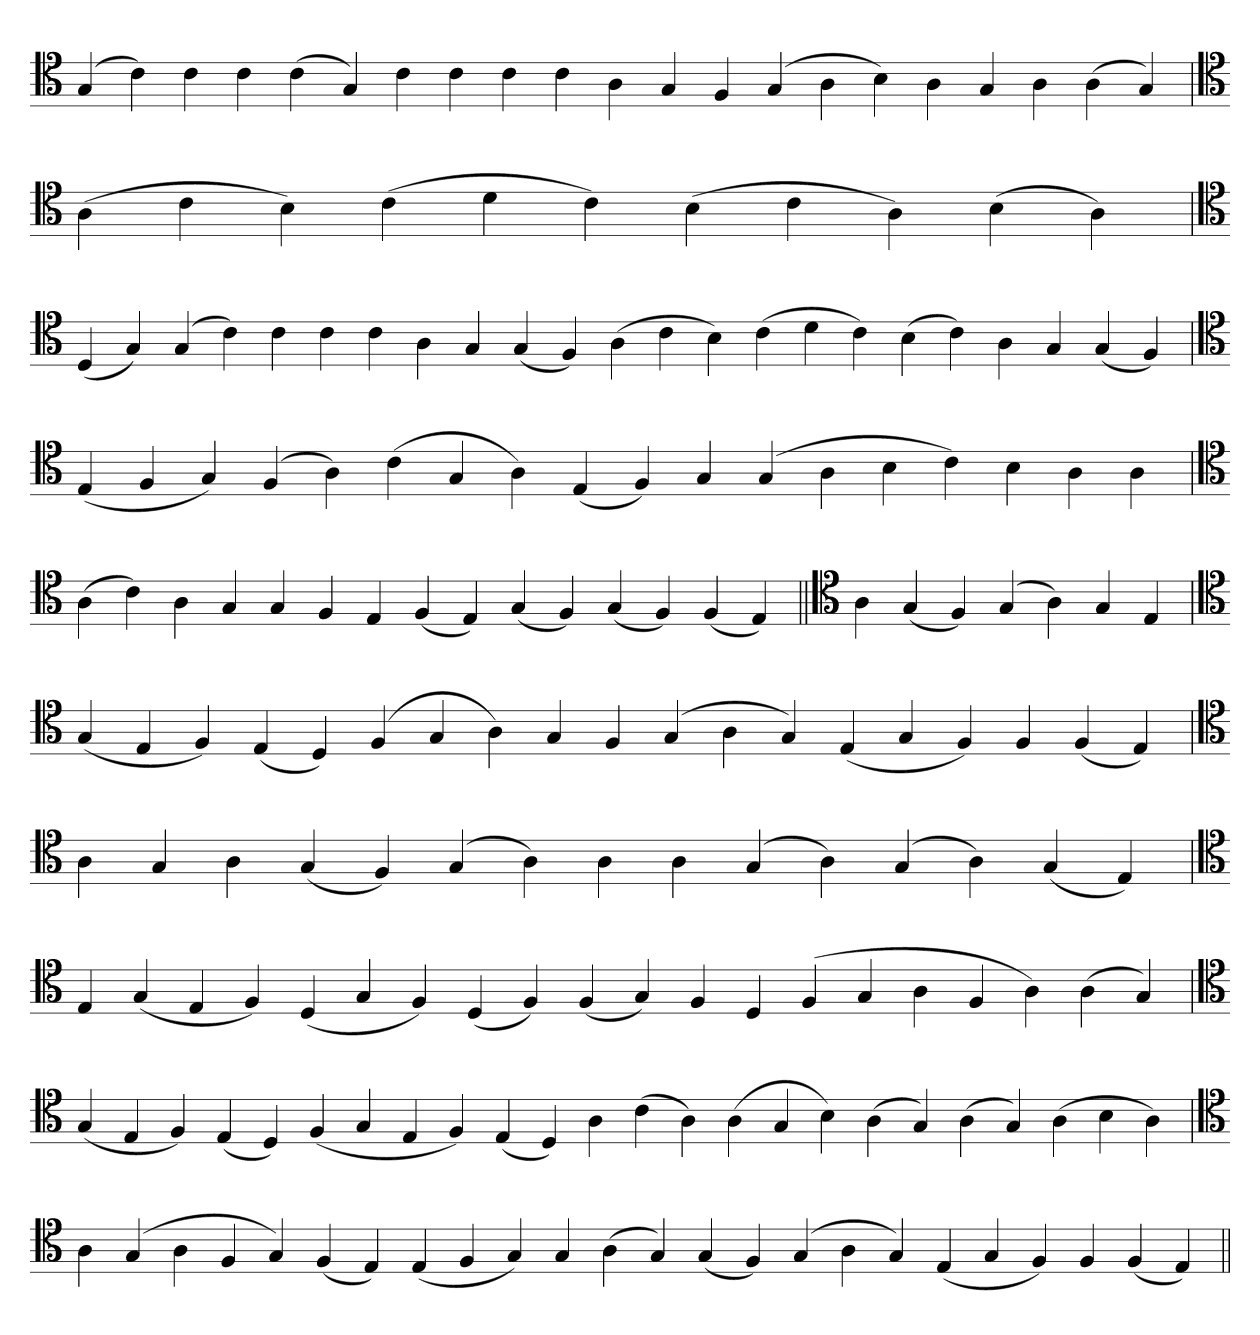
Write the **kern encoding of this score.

**kern
*part1
*staff1
*clefC4
=
(4G
4c)
4c
4c
(4c
4G)
4c
4c
4c
4c
4A
4G
4F
(4G
4A
4B)
4A
4G
4A
(4A
4G)
=`
*clefC4
(4A
4c
4B)
(4c
4d
4c)
(4B
4c
4A)
(4B
4A)
=
*clefC4
(4D
4G)
(4G
4c)
4c
4c
4c
4A
4G
(4G
4F)
(4A
4c
4B)
(4c
4d
4c)
(4B
4c)
4A
4G
(4G
4F)
='
*clefC4
(4E
4F
4G)
(4F
4A)
(4c
4G
4A)
(4E
4F)
4G
(4G
4A
4B
4c)
4B
4A
4A
=`
*clefC4
(4A
4c)
4A
4G
4G
4F
4E
(4F
4E)
(4G
4F)
(4G
4F)
(4F
4E)
=||
*clefC4
4A
(4G
4F)
(4G
4A)
4G
4E
=`
*clefC4
(4G
4E
4F)
(4E
4D)
(4F
4G
4A)
4G
4F
(4G
4A
4G)
(4E
4G
4F)
4F
(4F
4E)
=
*clefC4
4A
4G
4A
(4G
4F)
(4G
4A)
4A
4A
(4G
4A)
(4G
4A)
(4G
4E)
=`
*clefC4
4E
(4G
4E
4F)
(4D
4G
4F)
(4D
4F)
(4F
4G)
4F
4D
(4F
4G
4A
4F
4A)
(4A
4G)
=
*clefC4
(4G
4E
4F)
(4E
4D)
(4F
4G
4E
4F)
(4E
4D)
4A
(4c
4A)
(4A
4G
4B)
(4A
4G)
(4A
4G)
(4A
4B
4A)
='
*clefC4
4A
(4G
4A
4F
4G)
(4F
4E)
(4E
4F
4G)
4G
(4A
4G)
(4G
4F)
(4G
4A
4G)
(4E
4G
4F)
4F
(4F
4E)
=||
*-
